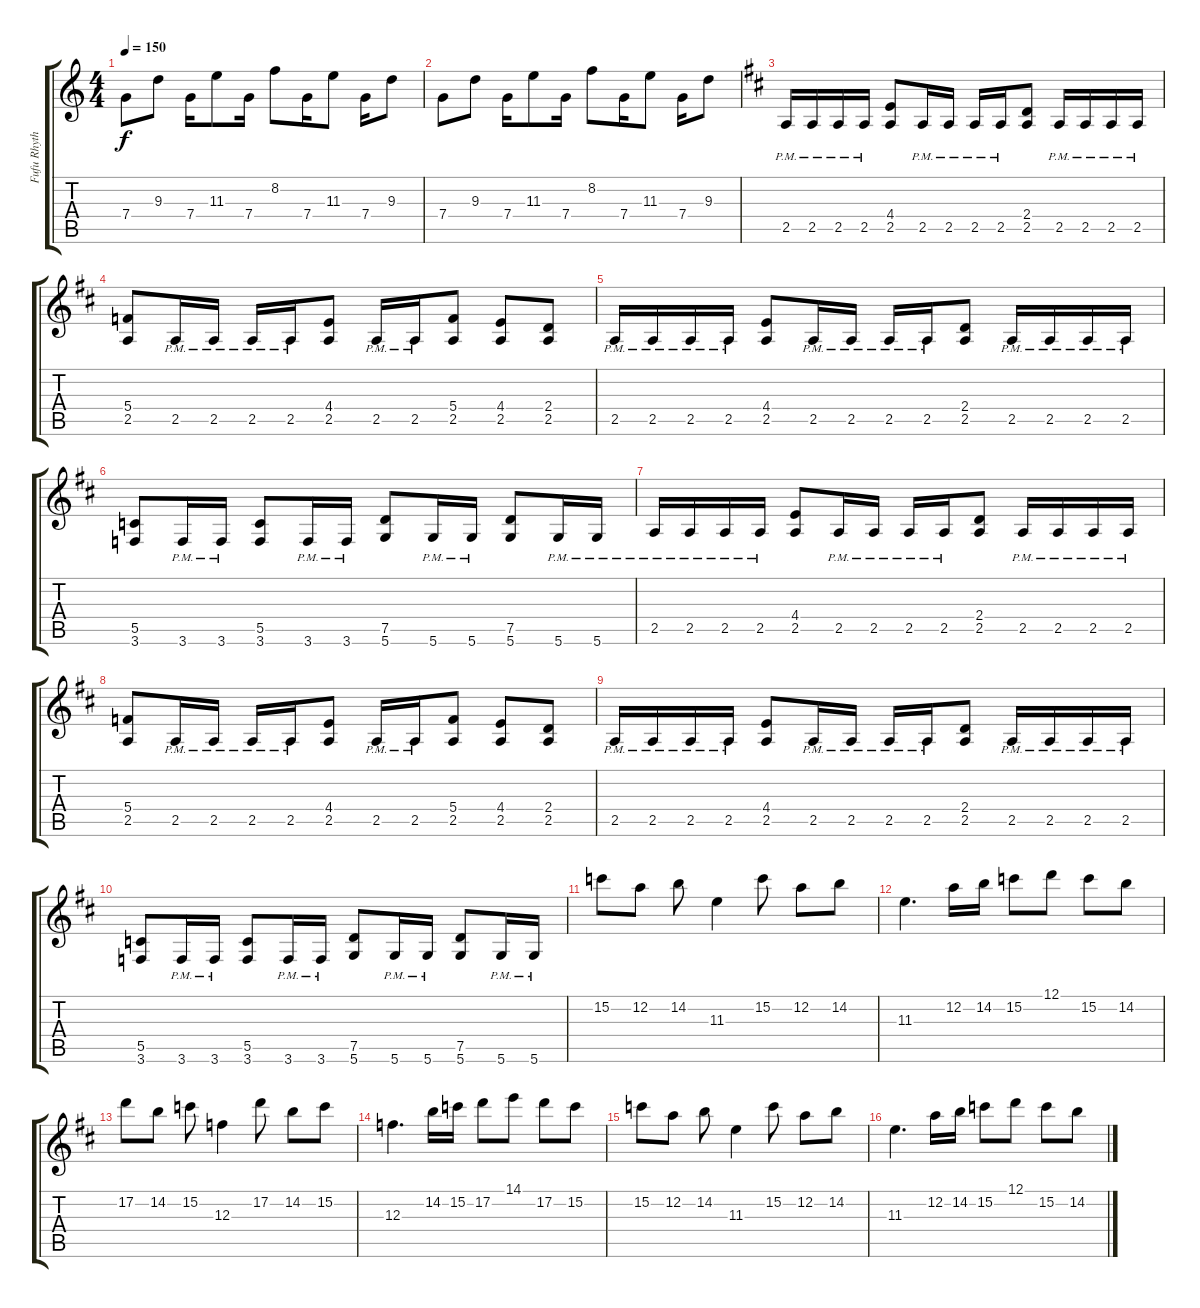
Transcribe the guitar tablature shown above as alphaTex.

\track ("Fufu Rhythm" "Fufu Rhyth") {instrument distortionguitar}
\staff {score tabs}
\tuning (D4 A3 F3 C3 G2 D2) {hide}
\ts (4 4)
\tempo 150
\clef g2
\ks c
7.4.8{dy f} 9.3.8 7.4.16 11.3.8 7.4.16 8.2.8 7.4.16 11.3.8 7.4.16 9.3.8 |
7.4.8 9.3.8 7.4.16 11.3.8 7.4.16 8.2.8 7.4.16 11.3.8 7.4.16 9.3.8 |
\ks d
2.5{pm}.16 2.5{pm}.16 2.5{pm}.16 2.5{pm}.16 (4.4 2.5).8 2.5{pm}.16 2.5{pm}.16 2.5{pm}.16 2.5{pm}.16 (2.4 2.5).8 2.5{pm}.16 2.5{pm}.16 2.5{pm}.16 2.5{pm}.16 |
(5.4 2.5).8 2.5{pm}.16 2.5{pm}.16 2.5{pm}.16 2.5{pm}.16 (4.4 2.5).8 2.5{pm}.16 2.5{pm}.16 (5.4 2.5).8 (4.4 2.5).8 (2.4 2.5).8 |
2.5{pm}.16 2.5{pm}.16 2.5{pm}.16 2.5{pm}.16 (4.4 2.5).8 2.5{pm}.16 2.5{pm}.16 2.5{pm}.16 2.5{pm}.16 (2.4 2.5).8 2.5{pm}.16 2.5{pm}.16 2.5{pm}.16 2.5{pm}.16 |
(5.5 3.6).8 3.6{pm}.16 3.6{pm}.16 (5.5 3.6).8 3.6{pm}.16 3.6{pm}.16 (7.5 5.6).8 5.6{pm}.16 5.6{pm}.16 (7.5 5.6).8 5.6{pm}.16 5.6{pm}.16 |
2.5{pm}.16 2.5{pm}.16 2.5{pm}.16 2.5{pm}.16 (4.4 2.5).8 2.5{pm}.16 2.5{pm}.16 2.5{pm}.16 2.5{pm}.16 (2.4 2.5).8 2.5{pm}.16 2.5{pm}.16 2.5{pm}.16 2.5{pm}.16 |
(5.4 2.5).8 2.5{pm}.16 2.5{pm}.16 2.5{pm}.16 2.5{pm}.16 (4.4 2.5).8 2.5{pm}.16 2.5{pm}.16 (5.4 2.5).8 (4.4 2.5).8 (2.4 2.5).8 |
2.5{pm}.16 2.5{pm}.16 2.5{pm}.16 2.5{pm}.16 (4.4 2.5).8 2.5{pm}.16 2.5{pm}.16 2.5{pm}.16 2.5{pm}.16 (2.4 2.5).8 2.5{pm}.16 2.5{pm}.16 2.5{pm}.16 2.5{pm}.16 |
(5.5 3.6).8 3.6{pm}.16 3.6{pm}.16 (5.5 3.6).8 3.6{pm}.16 3.6{pm}.16 (7.5 5.6).8 5.6{pm}.16 5.6{pm}.16 (7.5 5.6).8 5.6{pm}.16 5.6{pm}.16 |
15.2.8 12.2.8 14.2.8 11.3.4 15.2.8 12.2.8 14.2.8 |
11.3.4{d} 12.2.16 14.2.16 15.2.8 12.1.8 15.2.8 14.2.8 |
17.2.8 14.2.8 15.2.8 12.3.4 17.2.8 14.2.8 15.2.8 |
12.3.4{d} 14.2.16 15.2.16 17.2.8 14.1.8 17.2.8 15.2.8 |
15.2.8 12.2.8 14.2.8 11.3.4 15.2.8 12.2.8 14.2.8 |
11.3.4{d} 12.2.16 14.2.16 15.2.8 12.1.8 15.2.8 14.2.8
